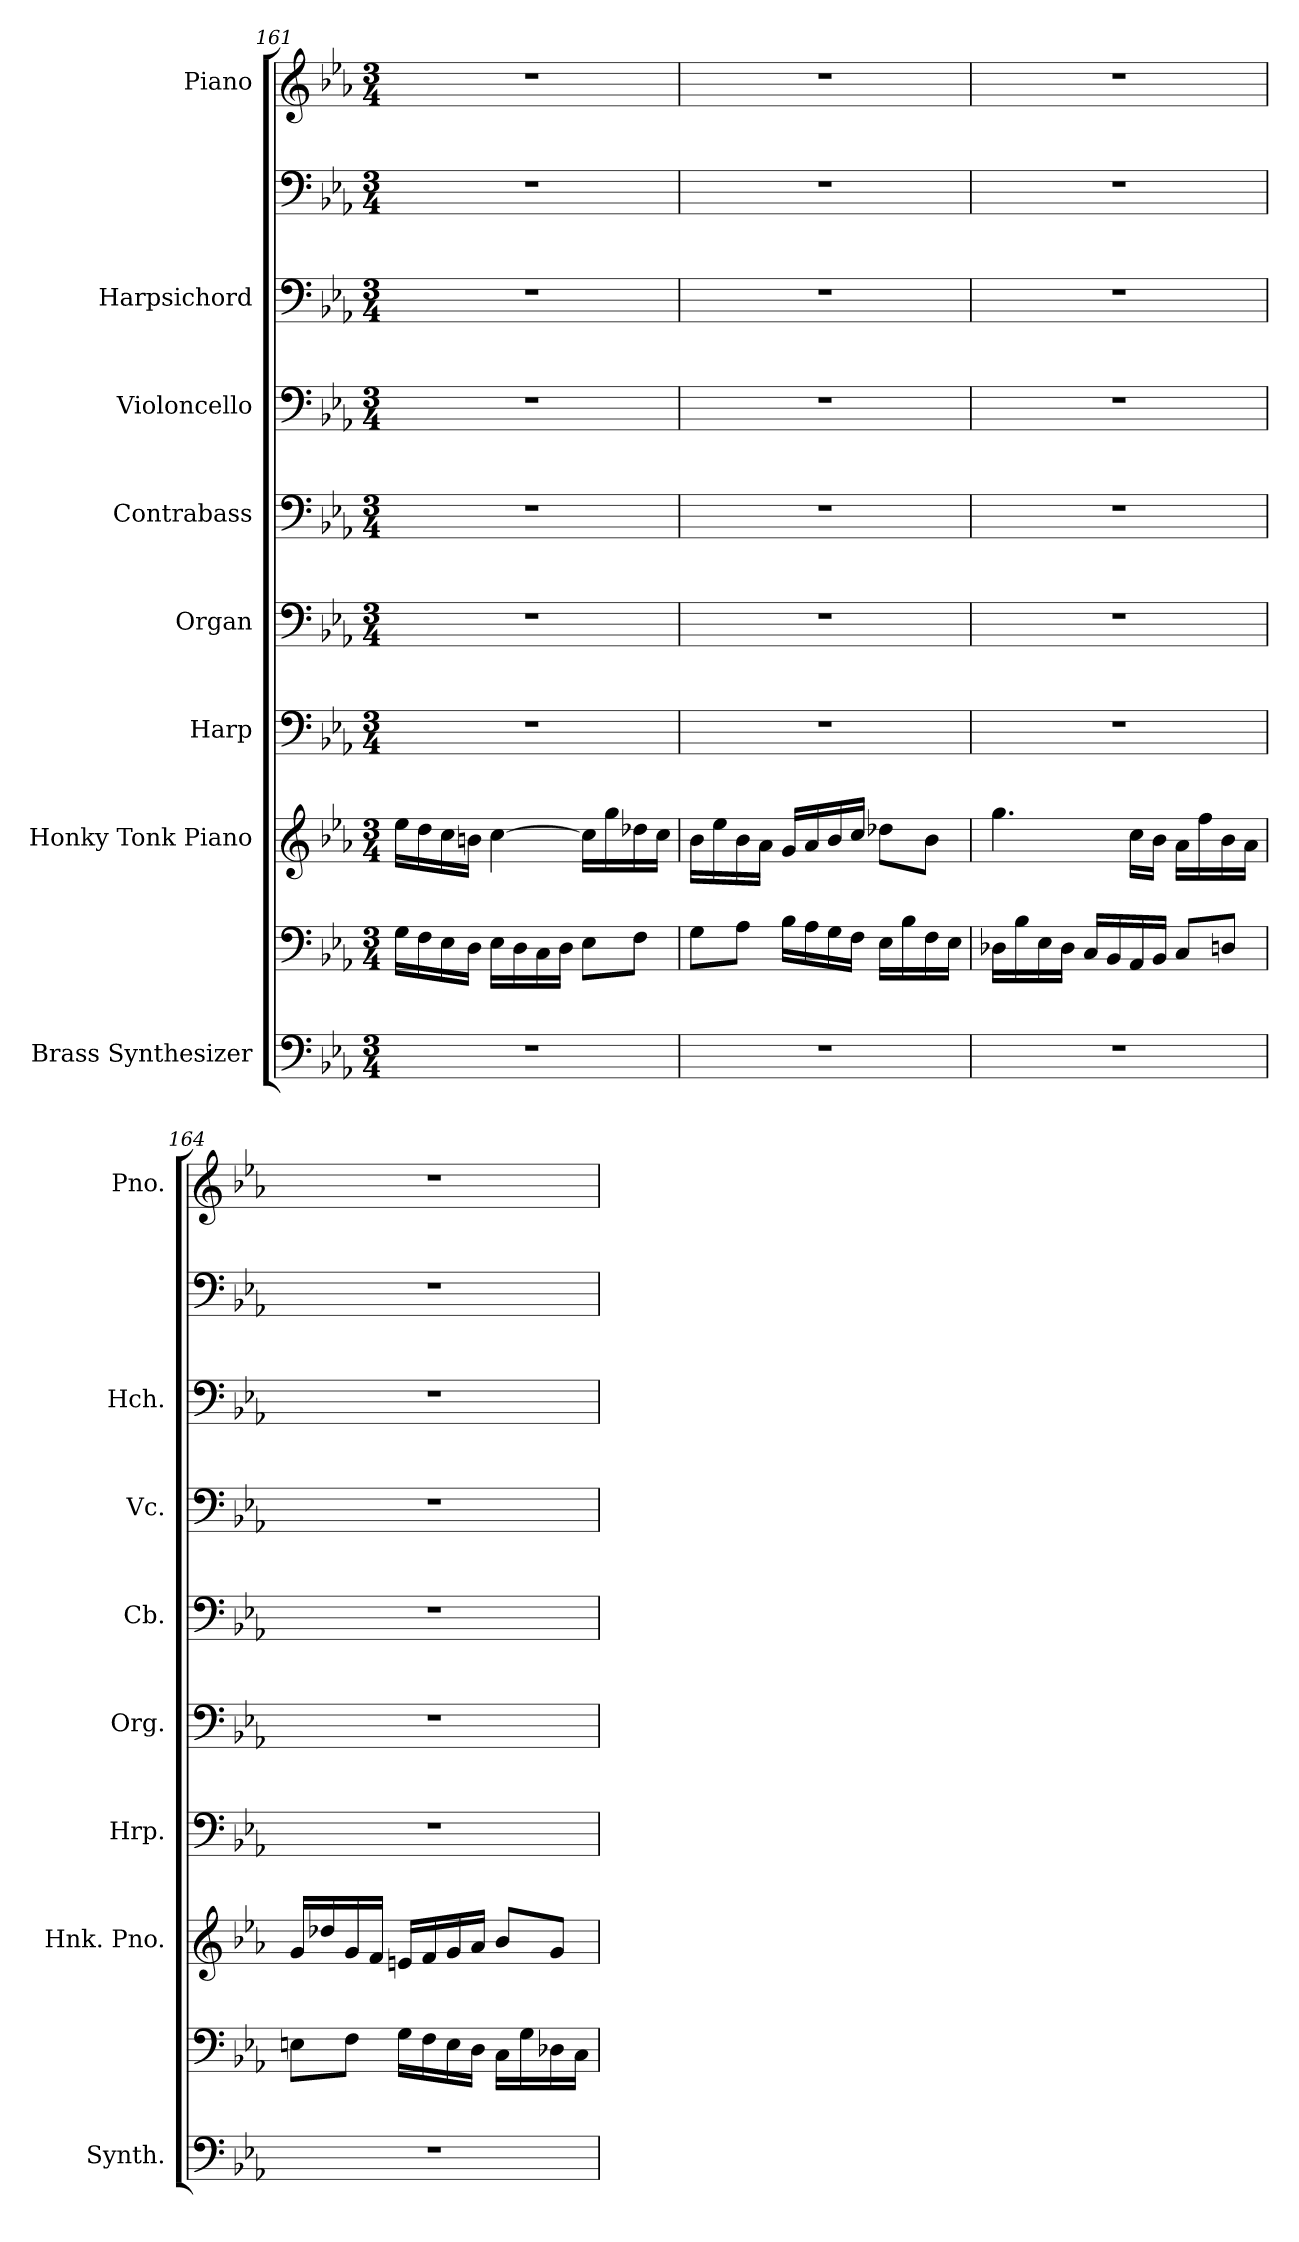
**kern	**kern	**kern	**kern	**kern	**kern	**kern	**kern	**kern	**kern
*part8	*part8	*part7	*part6	*part5	*part4	*part3	*part2	*part2	*part1
*staff10	*staff9	*staff8	*staff7	*staff6	*staff5	*staff4	*staff3	*staff2	*staff1
*I"Brass Synthesizer	*	*I"Honky Tonk Piano	*I"Harp	*I"Organ	*I"Contrabass	*I"Violoncello	*I"Harpsichord	*	*I"Piano
*I'Synth.	*	*I'Hnk. Pno.	*I'Hrp.	*I'Org.	*I'Cb.	*I'Vc.	*I'Hch.	*	*I'Pno.
*clefF4	*clefF4	*clefG2	*clefF4	*clefF4	*clefF4	*clefF4	*clefF4	*clefF4	*clefG2
*	*	*	*	*	*ITrd7c12	*	*	*	*
*k[b-e-a-]	*k[b-e-a-]	*k[b-e-a-]	*k[b-e-a-]	*k[b-e-a-]	*k[b-e-a-]	*k[b-e-a-]	*k[b-e-a-]	*k[b-e-a-]	*k[b-e-a-]
*M3/4	*M3/4	*M3/4	*M3/4	*M3/4	*M3/4	*M3/4	*M3/4	*M3/4	*M3/4
=161	=161	=161	=161	=161	=161	=161	=161	=161	=161
2.r	16G\LL	16ee-\LL	2.r	2.r	2.r	2.r	2.r	2.r	2.r
.	16F\	16dd\	.	.	.	.	.	.	.
.	16E-\	16cc\	.	.	.	.	.	.	.
.	16D\JJ	16bn\JJ	.	.	.	.	.	.	.
.	16E-\LL	[4cc\	.	.	.	.	.	.	.
.	16D\	.	.	.	.	.	.	.	.
.	16C\	.	.	.	.	.	.	.	.
.	16D\JJ	.	.	.	.	.	.	.	.
.	8E-\L	16cc\LL]	.	.	.	.	.	.	.
.	.	16gg\	.	.	.	.	.	.	.
.	8F\J	16dd-X\	.	.	.	.	.	.	.
.	.	16cc\JJ	.	.	.	.	.	.	.
=162	=162	=162	=162	=162	=162	=162	=162	=162	=162
2.r	8G\L	16b-\LL	2.r	2.r	2.r	2.r	2.r	2.r	2.r
.	.	16ee-\	.	.	.	.	.	.	.
.	8A-\J	16b-\	.	.	.	.	.	.	.
.	.	16a-\JJ	.	.	.	.	.	.	.
.	16B-\LL	16g/LL	.	.	.	.	.	.	.
.	16A-\	16a-/	.	.	.	.	.	.	.
.	16G\	16b-/	.	.	.	.	.	.	.
.	16F\JJ	16cc/JJ	.	.	.	.	.	.	.
.	16E-\LL	8dd-X\L	.	.	.	.	.	.	.
.	16B-\	.	.	.	.	.	.	.	.
.	16F\	8b-\J	.	.	.	.	.	.	.
.	16E-\JJ	.	.	.	.	.	.	.	.
!!LO:PB:g=z
=163	=163	=163	=163	=163	=163	=163	=163	=163	=163
2.r	16D-X\LL	4.gg\	2.r	2.r	2.r	2.r	2.r	2.r	2.r
.	16B-\	.	.	.	.	.	.	.	.
.	16E-\	.	.	.	.	.	.	.	.
.	16D-\JJ	.	.	.	.	.	.	.	.
.	16C/LL	.	.	.	.	.	.	.	.
.	16BB-/	.	.	.	.	.	.	.	.
.	16AA-/	16cc\LL	.	.	.	.	.	.	.
.	16BB-/JJ	16b-\JJ	.	.	.	.	.	.	.
.	8C/L	16a-\LL	.	.	.	.	.	.	.
.	.	16ff\	.	.	.	.	.	.	.
.	8Dn/J	16b-\	.	.	.	.	.	.	.
.	.	16a-\JJ	.	.	.	.	.	.	.
=164	=164	=164	=164	=164	=164	=164	=164	=164	=164
2.r	8En\L	16g/LL	2.r	2.r	2.r	2.r	2.r	2.r	2.r
.	.	16dd-X/	.	.	.	.	.	.	.
.	8F\J	16g/	.	.	.	.	.	.	.
.	.	16f/JJ	.	.	.	.	.	.	.
.	16G\LL	16en/LL	.	.	.	.	.	.	.
.	16F\	16f/	.	.	.	.	.	.	.
.	16E\	16g/	.	.	.	.	.	.	.
.	16D\JJ	16a-/JJ	.	.	.	.	.	.	.
.	16C\LL	8b-/L	.	.	.	.	.	.	.
.	16G\	.	.	.	.	.	.	.	.
.	16D-X\	8g/J	.	.	.	.	.	.	.
.	16C\JJ	.	.	.	.	.	.	.	.
=	=	=	=	=	=	=	=	=	=
*-	*-	*-	*-	*-	*-	*-	*-	*-	*-
